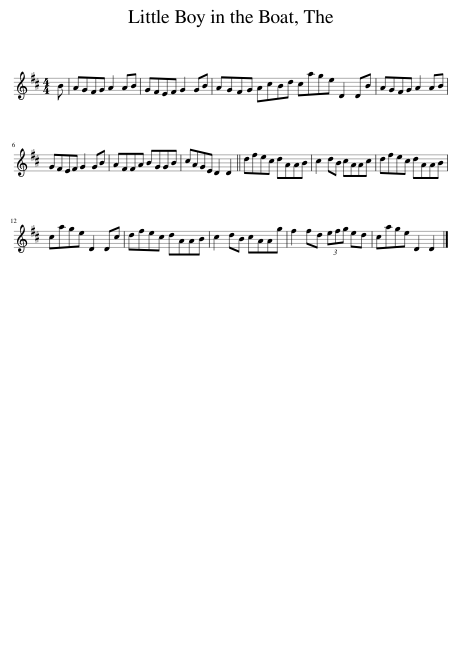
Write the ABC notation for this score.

X:1
L:1/8
M:4/4
I:linebreak $
K:D
V:1 treble
V:1
 B | AGFG A2 AB | GFEF G2 GB | AGFG AcBd cage D2 DB | AGFG A2 AB |$ %5
 GFEF G2 GB | AFFA BGGB | cAGE D2 D2 || dfec dAAB | c2 dB cAAc | %10
 dfec dAAB |$ cage D2 Dc | dfec dAAB | c2 dB cAAg | f2 fd (3efg ed | %15
 cage D2 D2 |] %16
